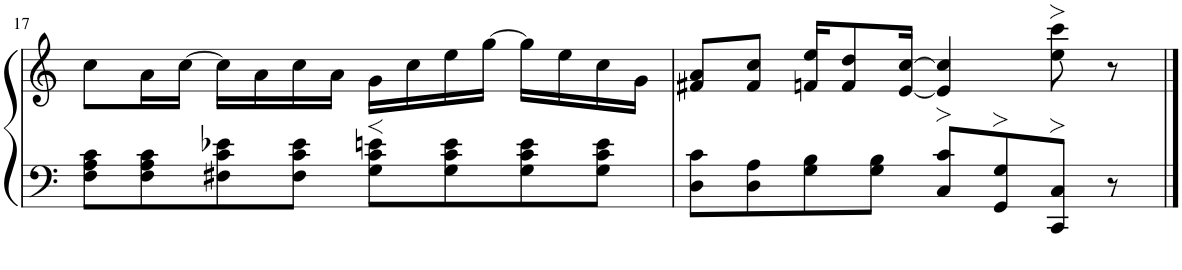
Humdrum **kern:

**kern	**kern
*part1	*part1
*staff2	*staff1
*I"Piano	*
*I'Pno.	*
!!LO:PB:g=z
*clefF4	*clefG2
*k[]	*k[]
*M4/4	*M4/4
=17	=17
8F\ 8A\ 8c\L	8cc\L
8F\ 8A\ 8c\	16a\L
.	[16cc\JJ
8F#X\ 8c\ 8e-X\	16cc\LL]
.	16a\
8F#\ 8c\ 8e-\J	16cc\
.	16a\JJ
8G\> 8c\> 8en\>L	16g\LL
.	16cc\
8G\ 8c\ 8e\	16ee\
.	[16gg\JJ
8G\ 8c\ 8e\	16gg\LL]
.	16ee\
8G\ 8c\ 8e\J	16cc\
.	16g\JJ
=18	=18
8D\ 8c\L	8f#X/ 8a/L
8D\ 8A\	8f#/ 8cc/J
8G\ 8B\	16fn/ 16ee/KL
.	8f/ 8dd/
8G\ 8B\J	.
.	[16e/ [16cc/Jk
8C/> 8c/>L	4e/] 4cc/]
8GG/> 8G/>	.
8CC/> 8C/>J	8ee\> 8ccc\>
8r	8r
==	==
*-	*-
